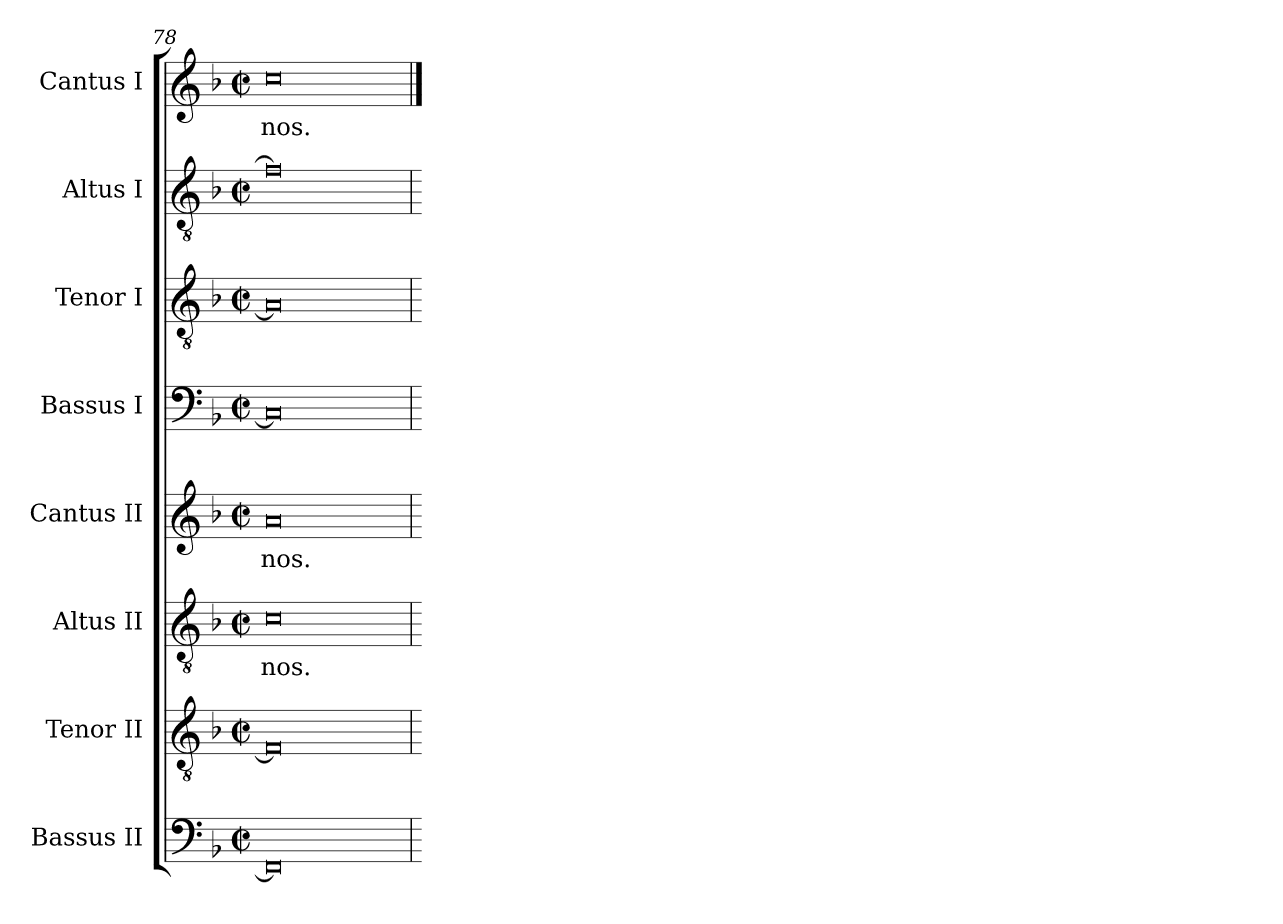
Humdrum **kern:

**kern	**kern	**kern	**text	**kern	**text	**kern	**kern	**kern	**kern	**text
*part8	*part7	*part6	*part6	*part5	*part5	*part4	*part3	*part2	*part1	*part1
*staff8	*staff7	*staff6	*staff6	*staff5	*staff5	*staff4	*staff3	*staff2	*staff1	*staff1
*I"Bassus II	*I"Tenor II	*I"Altus II	*	*I"Cantus II	*	*I"Bassus I	*I"Tenor I	*I"Altus I	*I"Cantus I	*
*clefF4	*clefGv2	*clefGv2	*	*clefG2	*	*clefF4	*clefGv2	*clefGv2	*clefG2	*
*k[b-]	*k[b-]	*k[b-]	*	*k[b-]	*	*k[b-]	*k[b-]	*k[b-]	*k[b-]	*
*F:	*F:	*F:	*	*F:	*	*F:	*F:	*F:	*F:	*
*M2/2	*M2/2	*M2/2	*	*M2/2	*	*M2/2	*M2/2	*M2/2	*M2/2	*
*met(c|)	*met(c|)	*met(c|)	*	*met(c|)	*	*met(c|)	*met(c|)	*met(c|)	*met(c|)	*
=78	=78	=78	=78	=78	=78	=78	=78	=78	=78	=78
!	!	!	!LO:LY:b:cj	!	!LO:LY:b:cj	!	!	!	!	!LO:LY:b:cj
0FF]	0F]	0c	-nos.	0a	-nos.	0C]	0A]	0f]	0cc	-nos.
=	=	=	==	=	==	=	=	=	==	==
*-	*-	*-	*-	*-	*-	*-	*-	*-	*-	*-
